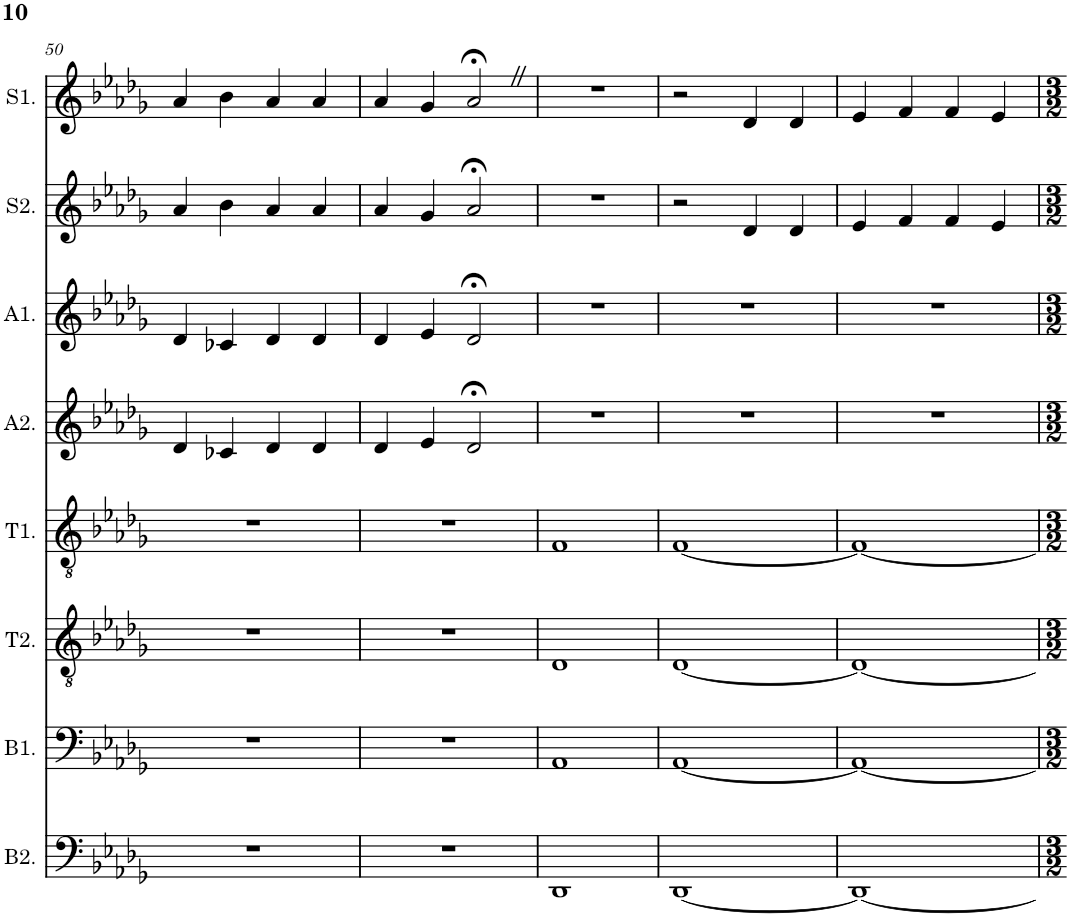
**kern	**kern	**kern	**kern	**kern	**kern	**kern	**kern
*part8	*part7	*part6	*part5	*part4	*part3	*part2	*part1
*staff8	*staff7	*staff6	*staff5	*staff4	*staff3	*staff2	*staff1
*I"Bass 2	*I"Bass 1	*I"Tenor 2	*I"Tenor 1	*I"Alto 2	*I"Alto 1	*I"Soprano 2	*I"Soprano 1
*I'B2.	*I'B1.	*I'T2.	*I'T1.	*I'A2.	*I'A1.	*I'S2.	*I'S1.
!!LO:PB:g=z
*clefF4	*clefF4	*clefGv2	*clefGv2	*clefG2	*clefG2	*clefG2	*clefG2
*k[b-e-a-d-g-]	*k[b-e-a-d-g-]	*k[b-e-a-d-g-]	*k[b-e-a-d-g-]	*k[b-e-a-d-g-]	*k[b-e-a-d-g-]	*k[b-e-a-d-g-]	*k[b-e-a-d-g-]
*M2/2	*M2/2	*M2/2	*M2/2	*M2/2	*M2/2	*M2/2	*M2/2
=50	=50	=50	=50	=50	=50	=50	=50
1r	1r	1r	1r	4d-/	4d-/	4a-/	4a-/
.	.	.	.	4c-X/	4c-X/	4b-\	4b-\
.	.	.	.	4d-/	4d-/	4a-/	4a-/
.	.	.	.	4d-/	4d-/	4a-/	4a-/
=51	=51	=51	=51	=51	=51	=51	=51
1r	1r	1r	1r	4d-/	4d-/	4a-/	4a-/
.	.	.	.	4e-/	4e-/	4g-/	4g-/
.	.	.	.	2d-;</	2d-;</	2a-;</	2a-;<Z/
=52	=52	=52	=52	=52	=52	=52	=52
1DD-	1AA-	1D-	1F	1r	1r	1r	1r
=53	=53	=53	=53	=53	=53	=53	=53
[1DD-	[1AA-	[1D-	[1F	1r	1r	2r	2r
.	.	.	.	.	.	4d-/	4d-/
.	.	.	.	.	.	4d-/	4d-/
=54	=54	=54	=54	=54	=54	=54	=54
1DD-_	1AA-_	1D-_	1F_	1r	1r	4e-/	4e-/
.	.	.	.	.	.	4f/	4f/
.	.	.	.	.	.	4f/	4f/
.	.	.	.	.	.	4e-/	4e-/
=	=	=	=	=	=	=	=
*-	*-	*-	*-	*-	*-	*-	*-
